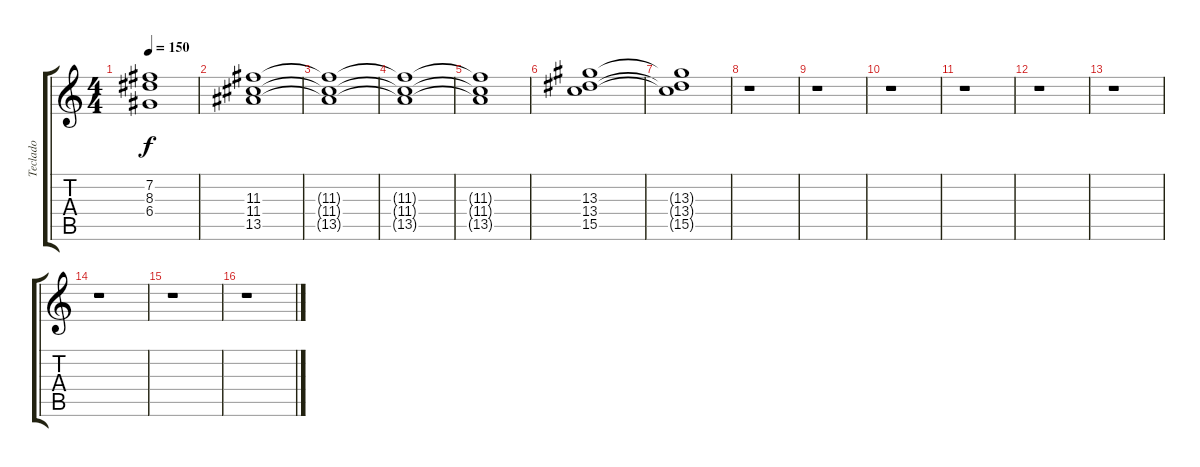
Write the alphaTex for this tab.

\track ("Teclado" "Teclado") {instrument stringensemble1}
\staff {score tabs}
\tuning (E5 B4 G4 D4 A3 E3) {hide}
\ts (4 4)
\tempo 150
\clef g2
\ks c
(7.2{t} 8.3{t} 6.4{t}).1{dy f} |
(11.3 11.4 13.5).1 |
(11.3{t} 11.4{t} 13.5{t}).1 |
(11.3{t} 11.4{t} 13.5{t}).1 |
(11.3{t} 11.4{t} 13.5{t}).1 |
(13.3 13.4 15.5).1 |
(13.3{t} 13.4{t} 15.5{t}).1 |
r.1 |
r.1 |
r.1 |
r.1 |
r.1 |
r.1 |
r.1 |
r.1 |
r.1
